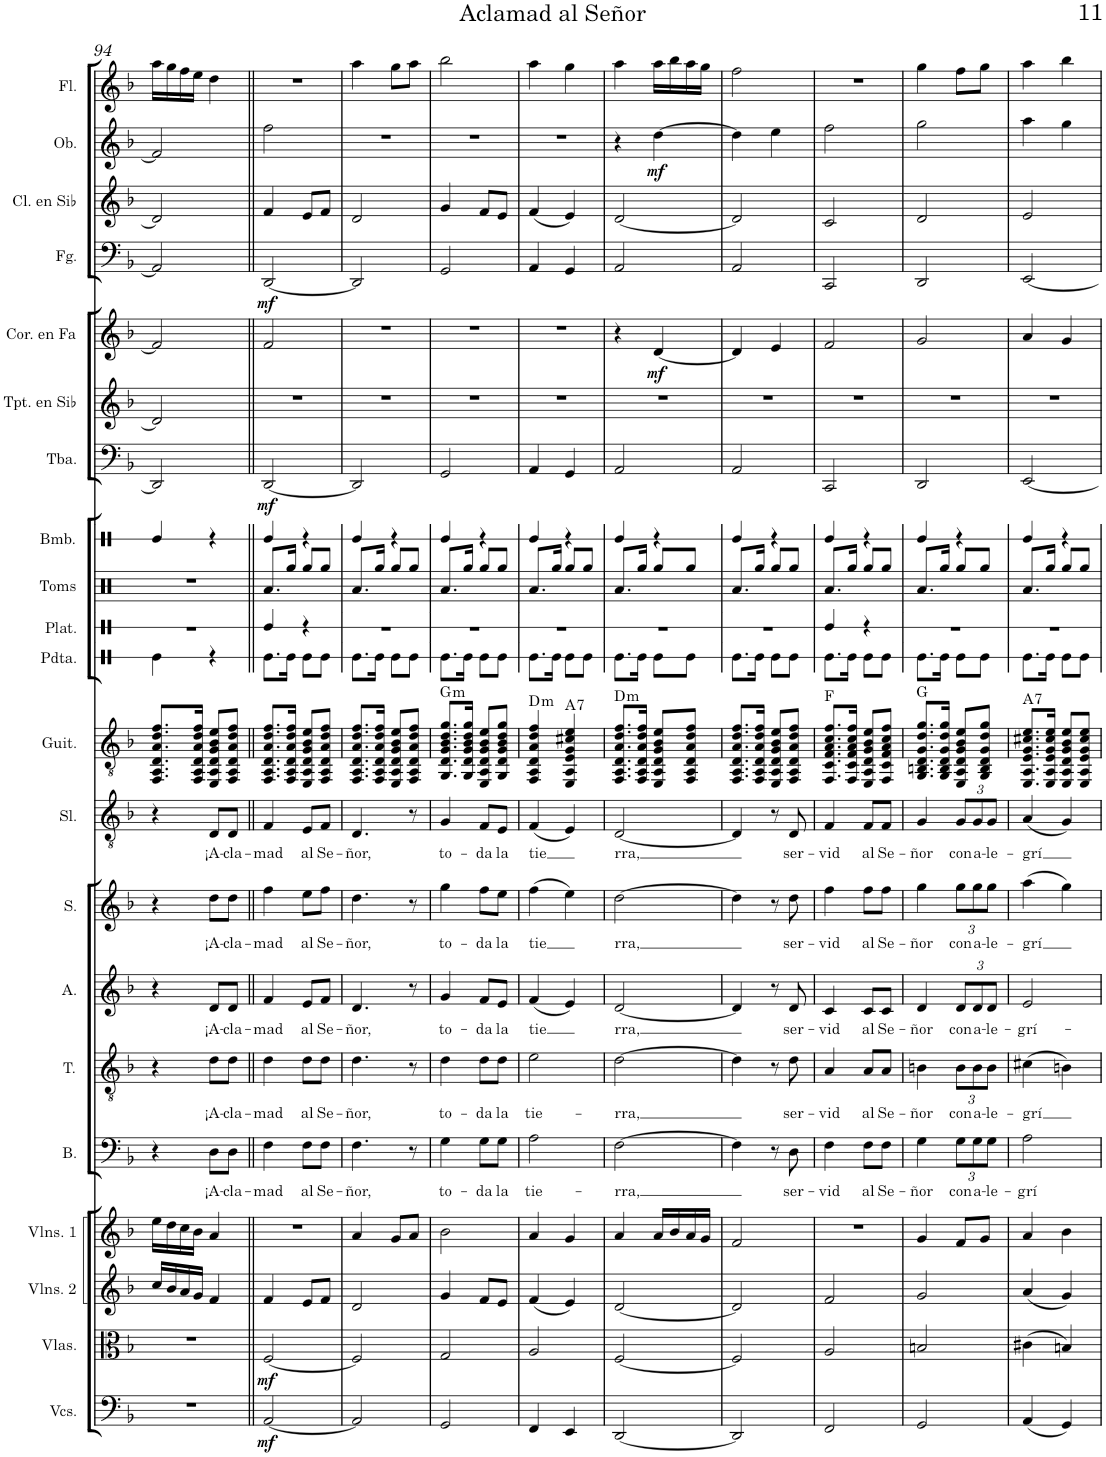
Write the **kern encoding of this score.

**kern	**dynam	**kern	**dynam	**kern	**kern	**kern	**text	**kern	**text	**kern	**text	**kern	**text	**kern	**text	**kern	**harte	**kern	**kern	**kern	**kern	**kern	**dynam	**kern	**kern	**dynam	**kern	**dynam	**kern	**kern	**dynam	**kern
*part21	*part21	*part20	*part20	*part19	*part18	*part17	*part17	*part16	*part16	*part15	*part15	*part14	*part14	*part13	*part13	*part12	*part12	*part11	*part10	*part9	*part8	*part7	*part7	*part6	*part5	*part5	*part4	*part4	*part3	*part2	*part2	*part1
*staff21	*staff21	*staff20	*staff20	*staff19	*staff18	*staff17	*staff17	*staff16	*staff16	*staff15	*staff15	*staff14	*staff14	*staff13	*staff13	*staff12	*	*staff11	*staff10	*staff9	*staff8	*staff7	*staff7	*staff6	*staff5	*staff5	*staff4	*staff4	*staff3	*staff2	*staff2	*staff1
*I"Violonchelos	*	*I"Violas	*	*I"Violines 2	*I"Violines 1	*I"Bajo	*	*I"Tenor	*	*I"Alto	*	*I"Soprano	*	*I"Solista	*	*I"Guitarra	*	*I"Pandereta	*I"Platillo	*I"Toms	*I"Bombo	*I"Tuba	*	*I"Trompeta en Sib	*I"Trompa en Fa	*	*I"Fagot	*	*I"Clarinete en Sib	*I"Oboe	*	*I"Flauta
*I'Vcs.	*	*I'Vlas.	*	*I'Vlns. 2	*I'Vlns. 1	*I'B.	*	*I'T.	*	*I'A.	*	*I'S.	*	*I'Sl.	*	*I'Guit.	*	*I'Pdta.	*I'Plat.	*I'Toms	*I'Bmb.	*I'Tba.	*	*I'Tpt. en Sib	*	*	*I'Fg.	*	*I'Cl. en Sib	*I'Ob.	*	*I'Fl.
!!LO:PB:g=z
*clefF4	*	*clefC3	*	*clefG2	*clefG2	*clefF4	*	*clefGv2	*	*clefG2	*	*clefG2	*	*clefGv2	*	*clefGv2	*	*clefX	*clefX	*clefX	*clefX	*clefF4	*	*clefG2	*clefG2	*	*clefF4	*	*clefG2	*clefG2	*	*clefG2
*	*	*	*	*	*	*	*	*	*	*	*	*	*	*	*	*	*	*	*	*	*	*	*	*Trd1c2	*Trd4c7	*	*	*	*Trd1c2	*	*	*
*k[b-]	*	*k[b-]	*	*k[b-]	*k[b-]	*k[b-]	*	*k[b-]	*	*k[b-]	*	*k[b-]	*	*k[b-]	*	*k[b-]	*	*k[]	*k[]	*k[]	*k[]	*k[b-]	*	*k[b-]	*k[b-]	*	*k[b-]	*	*k[b-]	*k[b-]	*	*k[b-]
*M2/4	*	*M2/4	*	*M2/4	*M2/4	*M2/4	*	*M2/4	*	*M2/4	*	*M2/4	*	*M2/4	*	*M2/4	*	*M2/4	*M2/4	*M2/4	*M2/4	*M2/4	*	*M2/4	*M2/4	*	*M2/4	*	*M2/4	*M2/4	*	*M2/4
=94	=94	=94	=94	=94	=94	=94	=94	=94	=94	=94	=94	=94	=94	=94	=94	=94	=94	=94	=94	=94	=94	=94	=94	=94	=94	=94	=94	=94	=94	=94	=94	=94
2r	.	2r	.	16cc/LL	16ee\LL	4r	.	4r	.	4r	.	4r	.	4r	.	8.FF/ 8.AA/ 8.D/ 8.A/ 8.d/ 8.f/L	.	4Re\	2r	2r	4Re/	2DD/]	.	2d/]	2f/]	.	2AA/]	.	2d/]	2f/]	.	16aa\LL
.	.	.	.	16b-/	16dd\	.	.	.	.	.	.	.	.	.	.	.	.	.	.	.	.	.	.	.	.	.	.	.	.	.	.	16gg\
.	.	.	.	16a/	16cc\	.	.	.	.	.	.	.	.	.	.	.	.	.	.	.	.	.	.	.	.	.	.	.	.	.	.	16ff\
.	.	.	.	16g/JJ	16b-\JJ	.	.	.	.	.	.	.	.	.	.	16FF/ 16AA/ 16D/ 16A/ 16d/ 16f/Jk	.	.	.	.	.	.	.	.	.	.	.	.	.	.	.	16ee\JJ
!	!	!	!	!	!	!	!LO:LY:b	!	!LO:LY:b	!	!LO:LY:b	!	!LO:LY:b	!	!LO:LY:b	!	!	!	!	!	!	!	!	!	!	!	!	!	!	!	!	!
.	.	.	.	4f/	4a/	8D\L	¡A-	8d\L	¡A-	8d/L	¡A-	8dd\L	¡A-	8D/L	¡A-	8EE/ 8AA/ 8D/ 8G/ 8B-/ 8e/L	.	4r	.	.	4r	.	.	.	.	.	.	.	.	.	.	4dd\
!	!	!	!	!	!	!	!LO:LY:b	!	!LO:LY:b	!	!LO:LY:b	!	!LO:LY:b	!	!LO:LY:b	!	!	!	!	!	!	!	!	!	!	!	!	!	!	!	!	!
.	.	.	.	.	.	8D\J	-cla-	8d\J	-cla-	8d/J	-cla-	8dd\J	-cla-	8D/J	-cla-	8FF/ 8AA/ 8D/ 8A/ 8d/ 8f/J	.	.	.	.	.	.	.	.	.	.	.	.	.	.	.	.
=95||	=95||	=95||	=95||	=95||	=95||	=95||	=95||	=95||	=95||	=95||	=95||	=95||	=95||	=95||	=95||	=95||	=95||	=95||	=95||	=95||	=95||	=95||	=95||	=95||	=95||	=95||	=95||	=95||	=95||	=95||	=95||	=95||
!	!LO:DY:b	!	!LO:DY:b	!	!	!	!LO:LY:b	!	!LO:LY:b	!	!LO:LY:b	!	!LO:LY:b	!	!LO:LY:b	!	!	!	!	!	!	!	!LO:DY:b	!	!	!	!	!LO:DY:b	!	!	!	!
[2AA/	mf	[2F/	mf	4f/	2r	4F\	-mad	4d\	-mad	4f/	-mad	4ff\	-mad	4F/	-mad	8.FF/ 8.AA/ 8.D/ 8.A/ 8.d/ 8.f/L	.	8.Re\L	4Re/	8.Ra/L	4Re/	[2DD/	mf	2r	2f/	.	[2DD/	mf	4f/	2ff\	.	2r
.	.	.	.	.	.	.	.	.	.	.	.	.	.	.	.	16FF/ 16AA/ 16D/ 16A/ 16d/ 16f/Jk	.	16Re\Jk	.	16Rgg/Jk	.	.	.	.	.	.	.	.	.	.	.	.
!	!	!	!	!	!	!	!LO:LY:b	!	!LO:LY:b	!	!LO:LY:b	!	!LO:LY:b	!	!LO:LY:b	!	!	!	!	!	!	!	!	!	!	!	!	!	!	!	!	!
.	.	.	.	8e/L	.	8F\L	al	8d\L	al	8e/L	al	8ee\L	al	8E/L	al	8EE/ 8AA/ 8D/ 8G/ 8B-/ 8e/L	.	8Re\L	4r	8Rgg/L	4r	.	.	.	.	.	.	.	8e/L	.	.	.
!	!	!	!	!	!	!	!LO:LY:b	!	!LO:LY:b	!	!LO:LY:b	!	!LO:LY:b	!	!LO:LY:b	!	!	!	!	!	!	!	!	!	!	!	!	!	!	!	!	!
.	.	.	.	8f/J	.	8F\J	Se-	8d\J	Se-	8f/J	Se-	8ff\J	Se-	8F/J	Se-	8FF/ 8AA/ 8D/ 8A/ 8d/ 8f/J	.	8Re\J	.	8Rgg/J	.	.	.	.	.	.	.	.	8f/J	.	.	.
=96	=96	=96	=96	=96	=96	=96	=96	=96	=96	=96	=96	=96	=96	=96	=96	=96	=96	=96	=96	=96	=96	=96	=96	=96	=96	=96	=96	=96	=96	=96	=96	=96
!	!	!	!	!	!	!	!LO:LY:b	!	!LO:LY:b	!	!LO:LY:b	!	!LO:LY:b	!	!LO:LY:b	!	!	!	!	!	!	!	!	!	!	!	!	!	!	!	!	!
2AA/]	.	2F/]	.	2d/	4a/	4.F\	-ñor,	4.d\	-ñor,	4.d/	-ñor,	4.dd\	-ñor,	4.D/	-ñor,	8.FF/ 8.AA/ 8.D/ 8.A/ 8.d/ 8.f/L	.	8.Re\L	2r	8.Ra/L	4Re/	2DD/]	.	2r	2r	.	2DD/]	.	2d/	2r	.	4aa\
.	.	.	.	.	.	.	.	.	.	.	.	.	.	.	.	16FF/ 16AA/ 16D/ 16A/ 16d/ 16f/Jk	.	16Re\Jk	.	16Rgg/Jk	.	.	.	.	.	.	.	.	.	.	.	.
.	.	.	.	.	8g/L	.	.	.	.	.	.	.	.	.	.	8EE/ 8AA/ 8D/ 8G/ 8B-/ 8e/L	.	8Re\L	.	8Rgg/L	4r	.	.	.	.	.	.	.	.	.	.	8gg\L
.	.	.	.	.	8a/J	8r	.	8r	.	8r	.	8r	.	8r	.	8FF/ 8AA/ 8D/ 8A/ 8d/ 8f/J	.	8Re\J	.	8Rgg/J	.	.	.	.	.	.	.	.	.	.	.	8aa\J
=97	=97	=97	=97	=97	=97	=97	=97	=97	=97	=97	=97	=97	=97	=97	=97	=97	=97	=97	=97	=97	=97	=97	=97	=97	=97	=97	=97	=97	=97	=97	=97	=97
!	!	!	!	!	!	!	!LO:LY:b	!	!LO:LY:b	!	!LO:LY:b	!	!LO:LY:b	!	!LO:LY:b	!	!LO:H:kt=m	!	!	!	!	!	!	!	!	!	!	!	!	!	!	!
2GG/	.	2G/	.	4g/	2b-\	4G\	to-	4d\	to-	4g/	to-	4gg\	to-	4G/	to-	8.GG/ 8.D/ 8.G/ 8.B-/ 8.d/ 8.g/L	G:min	8.Re\L	2r	8.Ra/L	4Re/	2GG/	.	2r	2r	.	2GG/	.	4g/	2r	.	2bb-\
.	.	.	.	.	.	.	.	.	.	.	.	.	.	.	.	16GG/ 16D/ 16G/ 16B-/ 16d/ 16g/Jk	.	16Re\Jk	.	16Rgg/Jk	.	.	.	.	.	.	.	.	.	.	.	.
!	!	!	!	!	!	!	!LO:LY:b	!	!LO:LY:b	!	!LO:LY:b	!	!LO:LY:b	!	!LO:LY:b	!	!	!	!	!	!	!	!	!	!	!	!	!	!	!	!	!
.	.	.	.	8f/L	.	8G\L	-da	8d\L	-da	8f/L	-da	8ff\L	-da	8F/L	-da	8EE/ 8AA/ 8D/ 8G/ 8B-/ 8e/L	.	8Re\L	.	8Rgg/L	4r	.	.	.	.	.	.	.	8f/L	.	.	.
!	!	!	!	!	!	!	!LO:LY:b	!	!LO:LY:b	!	!LO:LY:b	!	!LO:LY:b	!	!LO:LY:b	!	!	!	!	!	!	!	!	!	!	!	!	!	!	!	!	!
.	.	.	.	8e/J	.	8G\J	la	8d\J	la	8e/J	la	8ee\J	la	8E/J	la	8GG/ 8D/ 8G/ 8B-/ 8d/ 8g/J	.	8Re\J	.	8Rgg/J	.	.	.	.	.	.	.	.	8e/J	.	.	.
=98	=98	=98	=98	=98	=98	=98	=98	=98	=98	=98	=98	=98	=98	=98	=98	=98	=98	=98	=98	=98	=98	=98	=98	=98	=98	=98	=98	=98	=98	=98	=98	=98
!	!	!	!	!	!	!	!LO:LY:b	!	!LO:LY:b	!	!LO:LY:b	!	!LO:LY:b	!	!LO:LY:b	!	!LO:H:kt=m	!	!	!	!	!	!	!	!	!	!	!	!	!	!	!
4FF/	.	2A/	.	(4f/	4a/	2A\	tie-	2e\	tie-	(4f/	tie	(4ff\	tie	(4F/	tie	4FF/ 4AA/ 4D/ 4A/ 4d/ 4f/	D:min	8.Re\L	2r	8.Ra/L	4Re/	4AA/	.	2r	2r	.	4AA/	.	(4f/	2r	.	4aa\
.	.	.	.	.	.	.	.	.	.	.	.	.	.	.	.	.	.	16Re\Jk	.	16Rgg/Jk	.	.	.	.	.	.	.	.	.	.	.	.
!	!	!	!	!	!	!	!	!	!	!	!	!	!	!	!	!	!LO:H:kt=7	!	!	!	!	!	!	!	!	!	!	!	!	!	!	!
4EE/	.	.	.	4e/)	4g/	.	.	.	.	4e/)	.	4ee\)	.	4E/)	.	4EE/ 4AA/ 4E/ 4G/ 4c#X/ 4e/	A:7	8Re\L	.	8Rgg/L	4r	4GG/	.	.	.	.	4GG/	.	4e/)	.	.	4gg\
.	.	.	.	.	.	.	.	.	.	.	.	.	.	.	.	.	.	8Re\J	.	8Rgg/J	.	.	.	.	.	.	.	.	.	.	.	.
=99	=99	=99	=99	=99	=99	=99	=99	=99	=99	=99	=99	=99	=99	=99	=99	=99	=99	=99	=99	=99	=99	=99	=99	=99	=99	=99	=99	=99	=99	=99	=99	=99
!	!	!	!	!	!	!	!LO:LY:b	!	!LO:LY:b	!	!LO:LY:b	!	!LO:LY:b	!	!LO:LY:b	!	!LO:H:kt=m	!	!	!	!	!	!	!	!	!	!	!	!	!	!	!
[2DD/	.	[2F/	.	[2d/	4a/	[2F\	-rra,	[2d\	-rra,	[2d/	rra,	[2dd\	rra,	[2D/	rra,	8.FF/ 8.AA/ 8.D/ 8.A/ 8.d/ 8.f/L	D:min	8.Re\L	2r	8.Ra/L	4Re/	2AA/	.	2r	4r	.	2AA/	.	[2d/	4r	.	4aa\
.	.	.	.	.	.	.	.	.	.	.	.	.	.	.	.	16FF/ 16AA/ 16D/ 16A/ 16d/ 16f/Jk	.	16Re\Jk	.	16Rgg/Jk	.	.	.	.	.	.	.	.	.	.	.	.
!	!	!	!	!	!	!	!	!	!	!	!	!	!	!	!	!	!	!	!	!	!	!	!	!	!	!LO:DY:b	!	!	!	!	!LO:DY:b	!
.	.	.	.	.	16a/LL	.	.	.	.	.	.	.	.	.	.	8EE/ 8AA/ 8D/ 8G/ 8B-/ 8e/L	.	8Re\L	.	8Rgg/L	4r	.	.	.	[4d/	mf	.	.	.	[4dd\	mf	16aa\LL
.	.	.	.	.	16b-/	.	.	.	.	.	.	.	.	.	.	.	.	.	.	.	.	.	.	.	.	.	.	.	.	.	.	16bb-\
.	.	.	.	.	16a/	.	.	.	.	.	.	.	.	.	.	8FF/ 8AA/ 8D/ 8A/ 8d/ 8f/J	.	8Re\J	.	8Rgg/J	.	.	.	.	.	.	.	.	.	.	.	16aa\
.	.	.	.	.	16g/JJ	.	.	.	.	.	.	.	.	.	.	.	.	.	.	.	.	.	.	.	.	.	.	.	.	.	.	16gg\JJ
=100	=100	=100	=100	=100	=100	=100	=100	=100	=100	=100	=100	=100	=100	=100	=100	=100	=100	=100	=100	=100	=100	=100	=100	=100	=100	=100	=100	=100	=100	=100	=100	=100
2DD/]	.	2F/]	.	2d/]	2f/	4F\]	.	4d\]	.	4d/]	.	4dd\]	.	4D/]	.	8.FF/ 8.AA/ 8.D/ 8.A/ 8.d/ 8.f/L	.	8.Re\L	2r	8.Ra/L	4Re/	2AA/	.	2r	4d/]	.	2AA/	.	2d/]	4dd\]	.	2ff\
.	.	.	.	.	.	.	.	.	.	.	.	.	.	.	.	16FF/ 16AA/ 16D/ 16A/ 16d/ 16f/Jk	.	16Re\Jk	.	16Rgg/Jk	.	.	.	.	.	.	.	.	.	.	.	.
.	.	.	.	.	.	8r	.	8r	.	8r	.	8r	.	8r	.	8EE/ 8AA/ 8D/ 8G/ 8B-/ 8e/L	.	8Re\L	.	8Rgg/L	4r	.	.	.	4e/	.	.	.	.	4ee\	.	.
!	!	!	!	!	!	!	!LO:LY:b	!	!LO:LY:b	!	!LO:LY:b	!	!LO:LY:b	!	!LO:LY:b	!	!	!	!	!	!	!	!	!	!	!	!	!	!	!	!	!
.	.	.	.	.	.	8D\	ser-	8d\	ser-	8d/	ser-	8dd\	ser-	8D/	ser-	8FF/ 8AA/ 8D/ 8A/ 8d/ 8f/J	.	8Re\J	.	8Rgg/J	.	.	.	.	.	.	.	.	.	.	.	.
=101	=101	=101	=101	=101	=101	=101	=101	=101	=101	=101	=101	=101	=101	=101	=101	=101	=101	=101	=101	=101	=101	=101	=101	=101	=101	=101	=101	=101	=101	=101	=101	=101
!	!	!	!	!	!	!	!LO:LY:b	!	!LO:LY:b	!	!LO:LY:b	!	!LO:LY:b	!	!LO:LY:b	!	!	!	!	!	!	!	!	!	!	!	!	!	!	!	!	!
2FF/	.	2A/	.	2f/	2r	4F\	-vid	4A/	-vid	4c/	-vid	4ff\	-vid	4F/	-vid	8.FF/ 8.C/ 8.F/ 8.A/ 8.c/ 8.f/L	F:maj	8.Re\L	4Re/	8.Ra/L	4Re/	2CC/	.	2r	2f/	.	2CC/	.	2c/	2ff\	.	2r
.	.	.	.	.	.	.	.	.	.	.	.	.	.	.	.	16FF/ 16C/ 16F/ 16A/ 16c/ 16f/Jk	.	16Re\Jk	.	16Rgg/Jk	.	.	.	.	.	.	.	.	.	.	.	.
!	!	!	!	!	!	!	!LO:LY:b	!	!LO:LY:b	!	!LO:LY:b	!	!LO:LY:b	!	!LO:LY:b	!	!	!	!	!	!	!	!	!	!	!	!	!	!	!	!	!
.	.	.	.	.	.	8F\L	al	8A/L	al	8c/L	al	8ff\L	al	8F/L	al	8EE/ 8AA/ 8D/ 8G/ 8B-/ 8e/L	.	8Re\L	4r	8Rgg/L	4r	.	.	.	.	.	.	.	.	.	.	.
!	!	!	!	!	!	!	!LO:LY:b	!	!LO:LY:b	!	!LO:LY:b	!	!LO:LY:b	!	!LO:LY:b	!	!	!	!	!	!	!	!	!	!	!	!	!	!	!	!	!
.	.	.	.	.	.	8F\J	Se-	8A/J	Se-	8c/J	Se-	8ff\J	Se-	8F/J	Se-	8FF/ 8C/ 8F/ 8A/ 8c/ 8f/J	.	8Re\J	.	8Rgg/J	.	.	.	.	.	.	.	.	.	.	.	.
=102	=102	=102	=102	=102	=102	=102	=102	=102	=102	=102	=102	=102	=102	=102	=102	=102	=102	=102	=102	=102	=102	=102	=102	=102	=102	=102	=102	=102	=102	=102	=102	=102
!	!	!	!	!	!	!	!LO:LY:b	!	!LO:LY:b	!	!LO:LY:b	!	!LO:LY:b	!	!LO:LY:b	!	!	!	!	!	!	!	!	!	!	!	!	!	!	!	!	!
2GG/	.	2Bn/	.	2g/	4g/	4G\	-ñor	4Bn\	-ñor	4d/	-ñor	4gg\	-ñor	4G/	-ñor	8.GG/ 8.BBn/ 8.D/ 8.G/ 8.d/ 8.g/L	G:maj	8.Re\L	2r	8.Ra/L	4Re/	2DD/	.	2r	2g/	.	2DD/	.	2d/	2gg\	.	4gg\
.	.	.	.	.	.	.	.	.	.	.	.	.	.	.	.	16GG/ 16BB/ 16D/ 16G/ 16d/ 16g/Jk	.	16Re\Jk	.	16Rgg/Jk	.	.	.	.	.	.	.	.	.	.	.	.
*	*	*	*	*	*	*Xbrackettup	*	*	*	*	*	*	*	*	*	*	*	*	*	*	*	*	*	*	*	*	*	*	*	*	*	*
!	!	!	!	!	!	!	!LO:LY:b	!	!	!	!	!	!	!	!	!	!	!	!	!	!	!	!	!	!	!	!	!	!	!	!	!
*	*	*	*	*	*	*	*	*Xbrackettup	*	*	*	*	*	*	*	*	*	*	*	*	*	*	*	*	*	*	*	*	*	*	*	*
!	!	!	!	!	!	!	!	!	!LO:LY:b	!	!	!	!	!	!	!	!	!	!	!	!	!	!	!	!	!	!	!	!	!	!	!
*	*	*	*	*	*	*	*	*	*	*Xbrackettup	*	*	*	*	*	*	*	*	*	*	*	*	*	*	*	*	*	*	*	*	*	*
!	!	!	!	!	!	!	!	!	!	!	!LO:LY:b	!	!	!	!	!	!	!	!	!	!	!	!	!	!	!	!	!	!	!	!	!
*	*	*	*	*	*	*	*	*	*	*	*	*Xbrackettup	*	*	*	*	*	*	*	*	*	*	*	*	*	*	*	*	*	*	*	*
!	!	!	!	!	!	!	!	!	!	!	!	!	!LO:LY:b	!	!	!	!	!	!	!	!	!	!	!	!	!	!	!	!	!	!	!
*	*	*	*	*	*	*	*	*	*	*	*	*	*	*Xbrackettup	*	*	*	*	*	*	*	*	*	*	*	*	*	*	*	*	*	*
!	!	!	!	!	!	!	!	!	!	!	!	!	!	!	!LO:LY:b	!	!	!	!	!	!	!	!	!	!	!	!	!	!	!	!	!
.	.	.	.	.	8f/L	12G\L	con	12B\L	con	12d/L	con	12gg\L	con	12G/L	con	8EE/ 8AA/ 8D/ 8G/ 8B-/ 8e/L	.	8Re\L	.	8Rgg/L	4r	.	.	.	.	.	.	.	.	.	.	8ff\L
!	!	!	!	!	!	!	!LO:LY:b	!	!LO:LY:b	!	!LO:LY:b	!	!LO:LY:b	!	!LO:LY:b	!	!	!	!	!	!	!	!	!	!	!	!	!	!	!	!	!
.	.	.	.	.	.	12G\	a-	12B\	a-	12d/	a-	12gg\	a-	12G/	a-	.	.	.	.	.	.	.	.	.	.	.	.	.	.	.	.	.
.	.	.	.	.	8g/J	.	.	.	.	.	.	.	.	.	.	8GG/ 8BB/ 8D/ 8G/ 8d/ 8g/J	.	8Re\J	.	8Rgg/J	.	.	.	.	.	.	.	.	.	.	.	8gg\J
!	!	!	!	!	!	!	!LO:LY:b	!	!LO:LY:b	!	!LO:LY:b	!	!LO:LY:b	!	!LO:LY:b	!	!	!	!	!	!	!	!	!	!	!	!	!	!	!	!	!
.	.	.	.	.	.	12G\J	-le-	12B\J	-le-	12d/J	-le-	12gg\J	-le-	12G/J	-le-	.	.	.	.	.	.	.	.	.	.	.	.	.	.	.	.	.
=103	=103	=103	=103	=103	=103	=103	=103	=103	=103	=103	=103	=103	=103	=103	=103	=103	=103	=103	=103	=103	=103	=103	=103	=103	=103	=103	=103	=103	=103	=103	=103	=103
!	!	!	!	!	!	!	!LO:LY:b	!	!LO:LY:b	!	!LO:LY:b	!	!LO:LY:b	!	!LO:LY:b	!	!LO:H:kt=7	!	!	!	!	!	!	!	!	!	!	!	!	!	!	!
(4AA/	.	(4c#X\	.	(4a/	4a/	2A\	-grí	(4c#X\	-grí	2e/	-grí-	(4aa\	-grí	(4A/	-grí	8.EE/ 8.AA/ 8.E/ 8.G/ 8.c#X/ 8.e/L	A:7	8.Re\L	2r	8.Ra/L	4Re/	[2EE/	.	2r	4a/	.	[2EE/	.	2e/	4aa\	.	4aa\
.	.	.	.	.	.	.	.	.	.	.	.	.	.	.	.	16EE/ 16AA/ 16E/ 16G/ 16c#/ 16e/Jk	.	16Re\Jk	.	16Rgg/Jk	.	.	.	.	.	.	.	.	.	.	.	.
4GG/)	.	4Bn/)	.	4g/)	4b-\	.	.	4Bn\)	.	.	.	4gg\)	.	4G/)	.	8EE/ 8AA/ 8D/ 8G/ 8B-/ 8e/L	.	8Re\L	.	8Rgg/L	4r	.	.	.	4g/	.	.	.	.	4gg\	.	4bb-\
.	.	.	.	.	.	.	.	.	.	.	.	.	.	.	.	8EE/ 8AA/ 8E/ 8G/ 8c#/ 8e/J	.	8Re\J	.	8Rgg/J	.	.	.	.	.	.	.	.	.	.	.	.
=	=	=	=	=	=	=	=	=	=	=	=	=	=	=	=	=	=	=	=	=	=	=	=	=	=	=	=	=	=	=	=	=
*-	*-	*-	*-	*-	*-	*-	*-	*-	*-	*-	*-	*-	*-	*-	*-	*-	*-	*-	*-	*-	*-	*-	*-	*-	*-	*-	*-	*-	*-	*-	*-	*-
